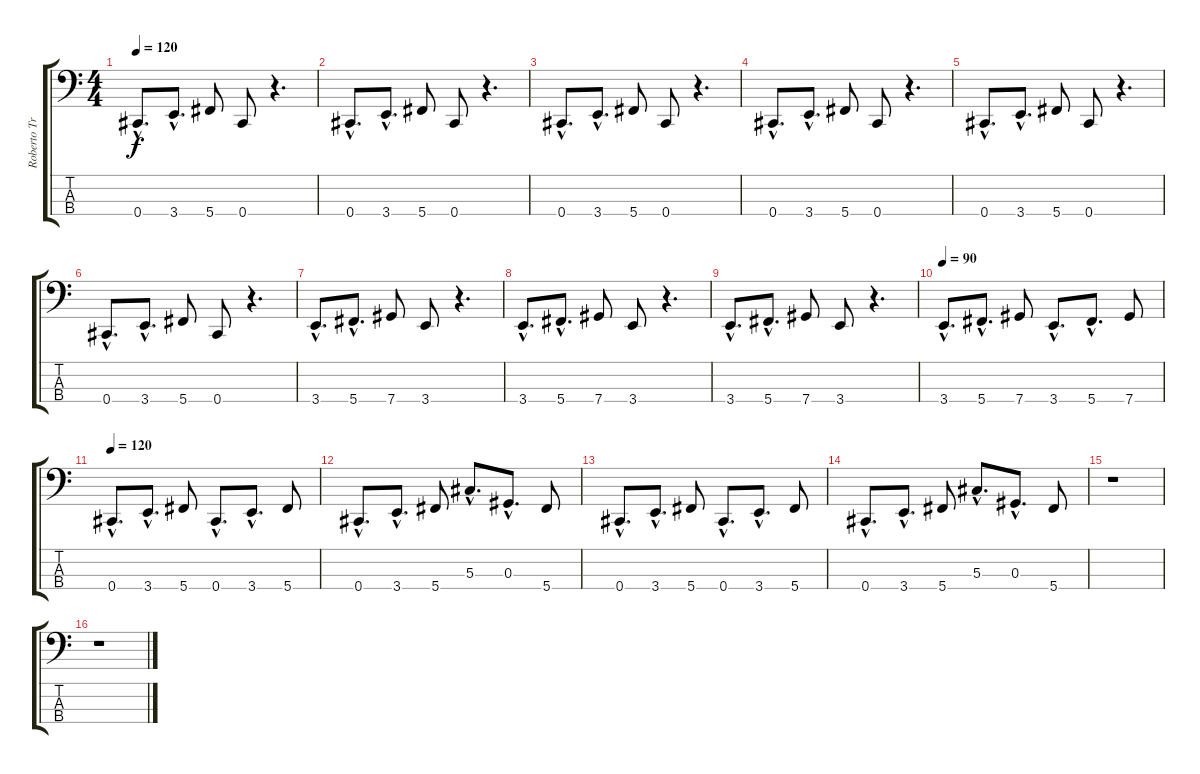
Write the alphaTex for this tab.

\track ("Roberto Trujillo" "Roberto Tr") {instrument electricbassfinger}
\staff {score tabs}
\tuning (Gb2 Db2 Ab1 Db1) {hide}
\ts (4 4)
\tempo 120
\clef f4
\ks c
0.4{hac}.8{d dy f} 3.4{hac}.8{d} 5.4.8 0.4.8 r.4{d} |
0.4{hac}.8{d} 3.4{hac}.8{d} 5.4.8 0.4.8 r.4{d} |
0.4{hac}.8{d} 3.4{hac}.8{d} 5.4.8 0.4.8 r.4{d} |
0.4{hac}.8{d} 3.4{hac}.8{d} 5.4.8 0.4.8 r.4{d} |
0.4{hac}.8{d} 3.4{hac}.8{d} 5.4.8 0.4.8 r.4{d} |
0.4{hac}.8{d} 3.4{hac}.8{d} 5.4.8 0.4.8 r.4{d} |
3.4{hac}.8{d} 5.4{hac}.8{d} 7.4.8 3.4.8 r.4{d} |
3.4{hac}.8{d} 5.4{hac}.8{d} 7.4.8 3.4.8 r.4{d} |
3.4{hac}.8{d} 5.4{hac}.8{d} 7.4.8 3.4.8 r.4{d} |
\tempo 90
3.4{hac}.8{d} 5.4{hac}.8{d} 7.4.8 3.4{hac}.8{d} 5.4{hac}.8{d} 7.4.8 |
\tempo 120
0.4{hac}.8{d} 3.4{hac}.8{d} 5.4.8 0.4{hac}.8{d} 3.4{hac}.8{d} 5.4.8 |
0.4{hac}.8{d} 3.4{hac}.8{d} 5.4.8 5.3{hac}.8{d} 0.3{hac}.8{d} 5.4.8 |
0.4{hac}.8{d} 3.4{hac}.8{d} 5.4.8 0.4{hac}.8{d} 3.4{hac}.8{d} 5.4.8 |
0.4{hac}.8{d} 3.4{hac}.8{d} 5.4.8 5.3{hac}.8{d} 0.3{hac}.8{d} 5.4.8 |
r.1 |
r.1
